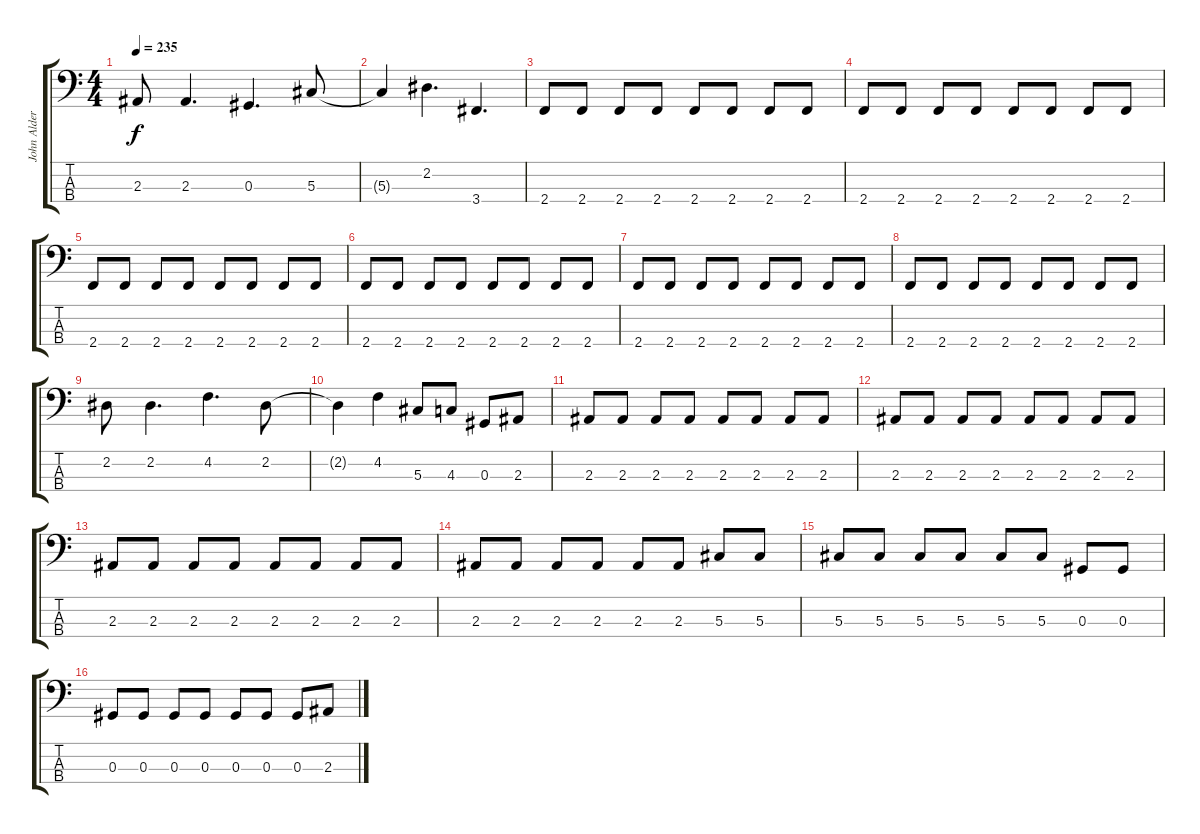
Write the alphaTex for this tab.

\track ("John Alderete" "John Alder") {instrument electricbassfinger}
\staff {score tabs}
\tuning (Gb2 Db2 Ab1 Eb1) {hide}
\ts (4 4)
\tempo 235
\clef f4
\ks c
2.3.8{dy f} 2.3.4{d} 0.3.4{d} 5.3.8 |
5.3{t}.4 2.2.4{d} 3.4.4{d} |
2.4.8 2.4.8 2.4.8 2.4.8 2.4.8 2.4.8 2.4.8 2.4.8 |
2.4.8 2.4.8 2.4.8 2.4.8 2.4.8 2.4.8 2.4.8 2.4.8 |
2.4.8 2.4.8 2.4.8 2.4.8 2.4.8 2.4.8 2.4.8 2.4.8 |
2.4.8 2.4.8 2.4.8 2.4.8 2.4.8 2.4.8 2.4.8 2.4.8 |
2.4.8 2.4.8 2.4.8 2.4.8 2.4.8 2.4.8 2.4.8 2.4.8 |
2.4.8 2.4.8 2.4.8 2.4.8 2.4.8 2.4.8 2.4.8 2.4.8 |
2.2.8 2.2.4{d} 4.2.4{d} 2.2.8 |
2.2{t}.4 4.2.4 5.3.8 4.3.8 0.3.8 2.3.8 |
2.3.8 2.3.8 2.3.8 2.3.8 2.3.8 2.3.8 2.3.8 2.3.8 |
2.3.8 2.3.8 2.3.8 2.3.8 2.3.8 2.3.8 2.3.8 2.3.8 |
2.3.8 2.3.8 2.3.8 2.3.8 2.3.8 2.3.8 2.3.8 2.3.8 |
2.3.8 2.3.8 2.3.8 2.3.8 2.3.8 2.3.8 5.3.8 5.3.8 |
5.3.8 5.3.8 5.3.8 5.3.8 5.3.8 5.3.8 0.3.8 0.3.8 |
0.3.8 0.3.8 0.3.8 0.3.8 0.3.8 0.3.8 0.3.8 2.3.8
